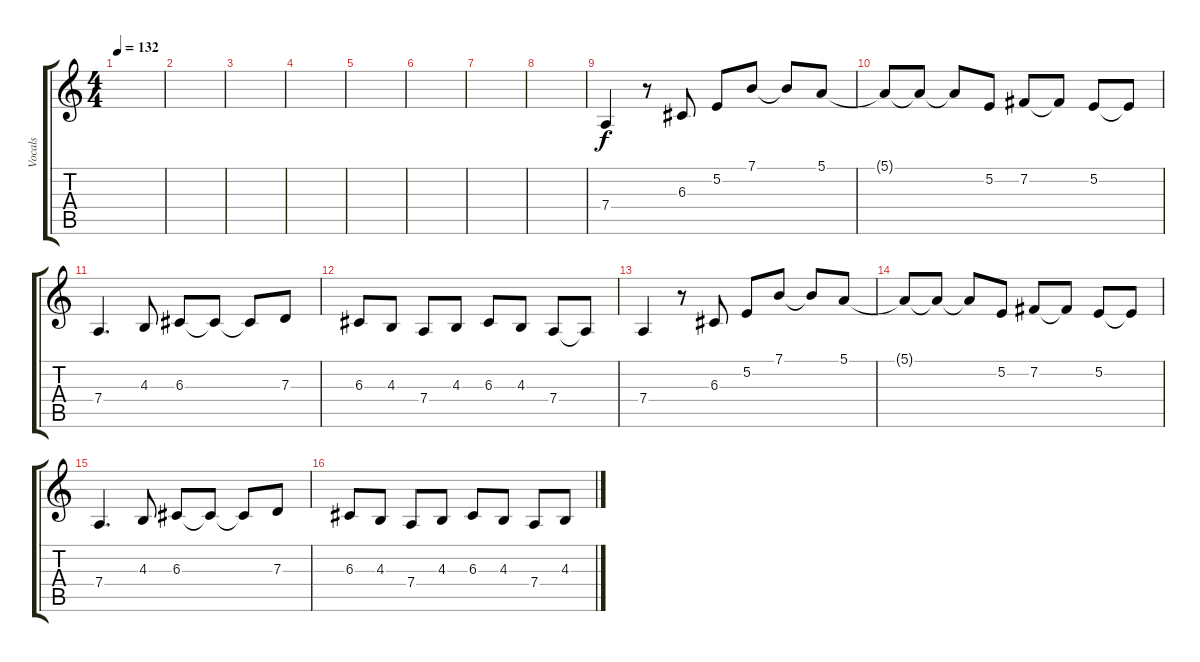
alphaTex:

\track ("Vocals" "Vocals") {instrument clarinet}
\staff {score tabs}
\tuning (E4 B3 G3 D3 A2 E2) {hide}
\ts (4 4)
\tempo 132
\clef g2
\ks c
|
|
|
|
|
|
|
|
7.4.4 r.8 6.3.8 5.2.8 7.1.8 7.1{t}.8 5.1.8 |
5.1{t}.8 5.1{t}.8 5.1{t}.8 5.2.8 7.2.8 7.2{t}.8 5.2.8 5.2{t}.8 |
7.4.4{d} 4.3.8 6.3.8 6.3{t}.8 6.3{t}.8 7.3.8 |
6.3.8 4.3.8 7.4.8 4.3.8 6.3.8 4.3.8 7.4.8 7.4{t}.8 |
7.4.4 r.8 6.3.8 5.2.8 7.1.8 7.1{t}.8 5.1.8 |
5.1{t}.8 5.1{t}.8 5.1{t}.8 5.2.8 7.2.8 7.2{t}.8 5.2.8 5.2{t}.8 |
7.4.4{d} 4.3.8 6.3.8 6.3{t}.8 6.3{t}.8 7.3.8 |
6.3.8 4.3.8 7.4.8 4.3.8 6.3.8 4.3.8 7.4.8 4.3.8
